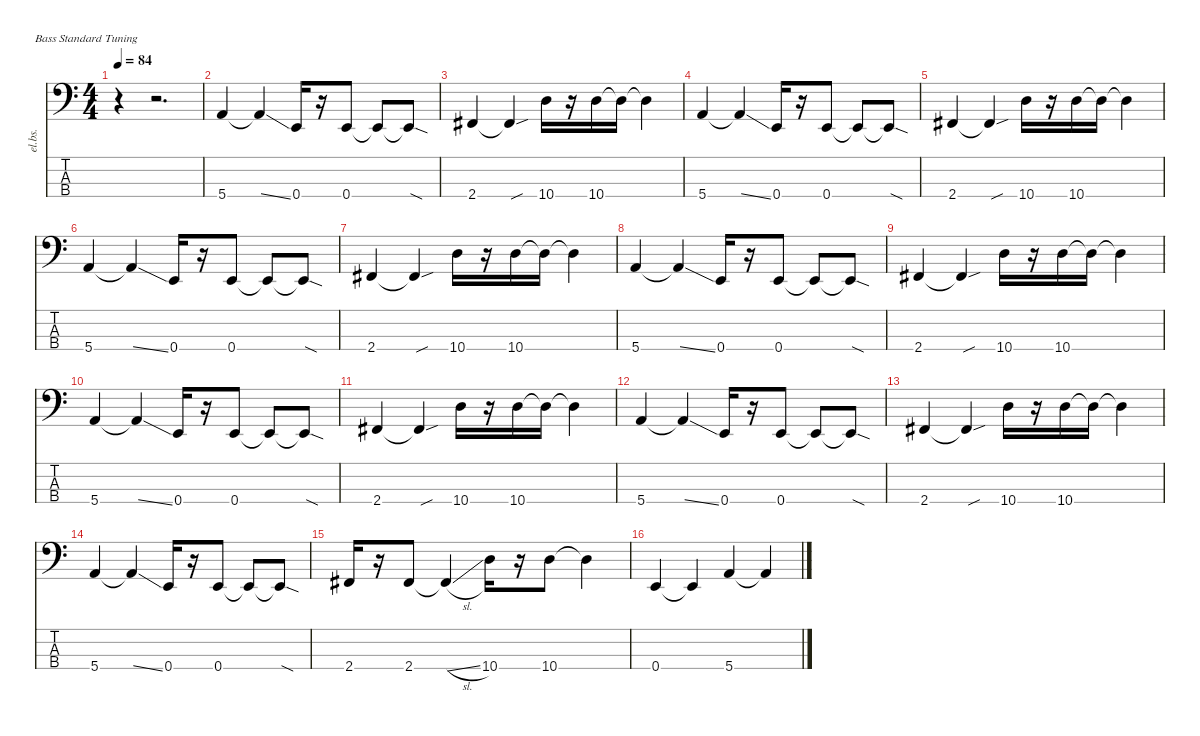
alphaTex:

\defaultSystemsLayout 4
\hideDynamics
\bracketExtendMode nobrackets
\otherSystemsTrackNameOrientation horizontal
\track ("贝司" "el.bs.") {instrument electricbassfinger}
\staff {score tabs}
\tuning (G2 D2 A1 E1)
\ts (4 4)
\tempo 84
\clef f4
\ks c
r.4{dy f} r.2{d} |
5.4.4 5.4{ss t}.4 0.4.16 r.16 0.4.8 0.4{t}.8 0.4{sod t}.8 |
2.4.4 2.4{sou t}.4 10.4.16 r.16 10.4.16 10.4{t}.16 10.4{t}.4 |
5.4.4 5.4{ss t}.4 0.4.16 r.16 0.4.8 0.4{t}.8 0.4{sod t}.8 |
2.4.4 2.4{sou t}.4 10.4.16 r.16 10.4.16 10.4{t}.16 10.4{t}.4 |
5.4.4 5.4{ss t}.4 0.4.16 r.16 0.4.8 0.4{t}.8 0.4{sod t}.8 |
2.4.4 2.4{sou t}.4 10.4.16 r.16 10.4.16 10.4{t}.16 10.4{t}.4 |
5.4.4 5.4{ss t}.4 0.4.16 r.16 0.4.8 0.4{t}.8 0.4{sod t}.8 |
2.4.4 2.4{sou t}.4 10.4.16 r.16 10.4.16 10.4{t}.16 10.4{t}.4 |
5.4.4 5.4{ss t}.4 0.4.16 r.16 0.4.8 0.4{t}.8 0.4{sod t}.8 |
2.4.4 2.4{sou t}.4 10.4.16 r.16 10.4.16 10.4{t}.16 10.4{t}.4 |
5.4.4 5.4{ss t}.4 0.4.16 r.16 0.4.8 0.4{t}.8 0.4{sod t}.8 |
2.4.4 2.4{sou t}.4 10.4.16 r.16 10.4.16 10.4{t}.16 10.4{t}.4 |
5.4.4 5.4{ss t}.4 0.4.16 r.16 0.4.8 0.4{t}.8 0.4{sod t}.8 |
2.4.16 r.16 2.4.8 2.4{sl t}.4 10.4.16 r.16 10.4.8 10.4{t}.4 |
0.4.4 0.4{t}.4 5.4.4 5.4{t}.4
